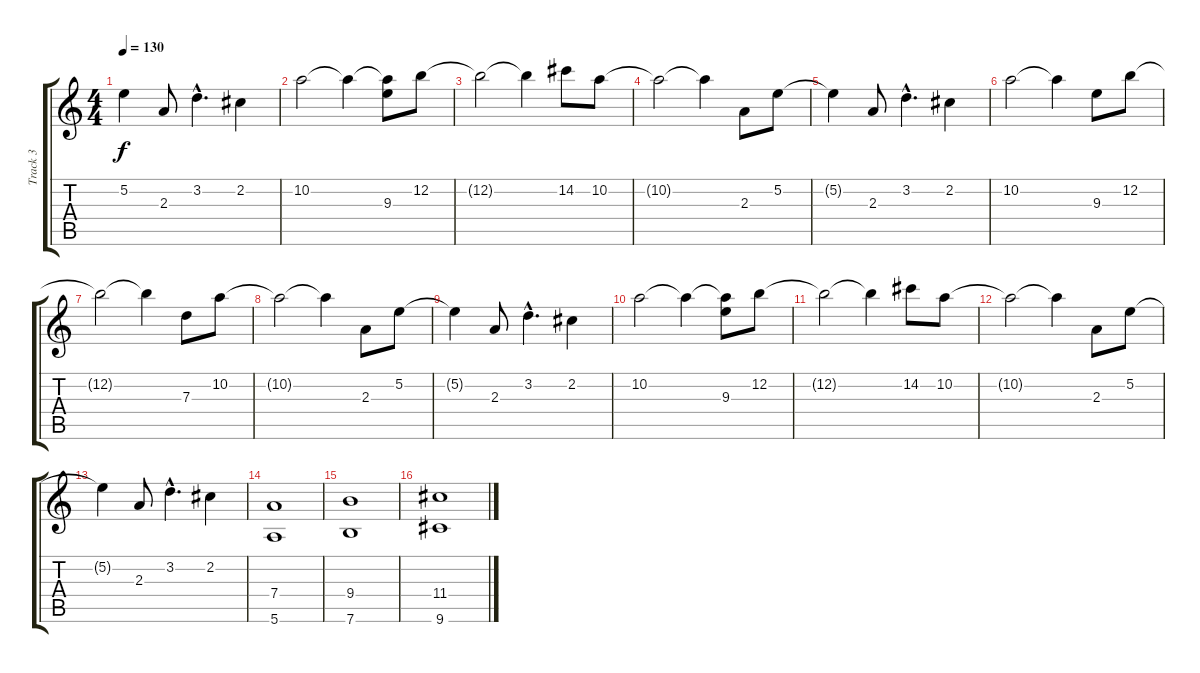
\track ("Track 3" "Track 3") {instrument overdrivenguitar}
\staff {score tabs}
\tuning (E4 B3 G3 D3 A2 E2) {hide}
\ts (4 4)
\tempo 130
\clef g2
\ks c
5.2{t}.4{dy f} 2.3.8 3.2{hac}.4{d} 2.2.4 |
10.2.2 10.2{t}.4 (10.2{t} 9.3).8 12.2.8 |
12.2{t}.2 12.2{t}.4 14.2.8 10.2.8 |
10.2{t}.2 10.2{t}.4 2.3.8 5.2.8 |
5.2{t}.4 2.3.8 3.2{hac}.4{d} 2.2.4 |
10.2.2 10.2{t}.4 9.3.8 12.2.8 |
12.2{t}.2 12.2{t}.4 7.3.8 10.2.8 |
10.2{t}.2 10.2{t}.4 2.3.8 5.2.8 |
5.2{t}.4 2.3.8 3.2{hac}.4{d} 2.2.4 |
10.2.2 10.2{t}.4 (10.2{t} 9.3).8 12.2.8 |
12.2{t}.2 12.2{t}.4 14.2.8 10.2.8 |
10.2{t}.2 10.2{t}.4 2.3.8 5.2.8 |
5.2{t}.4 2.3.8 3.2{hac}.4{d} 2.2.4 |
(7.4 5.6).1 |
(9.4 7.6).1 |
(11.4 9.6).1
